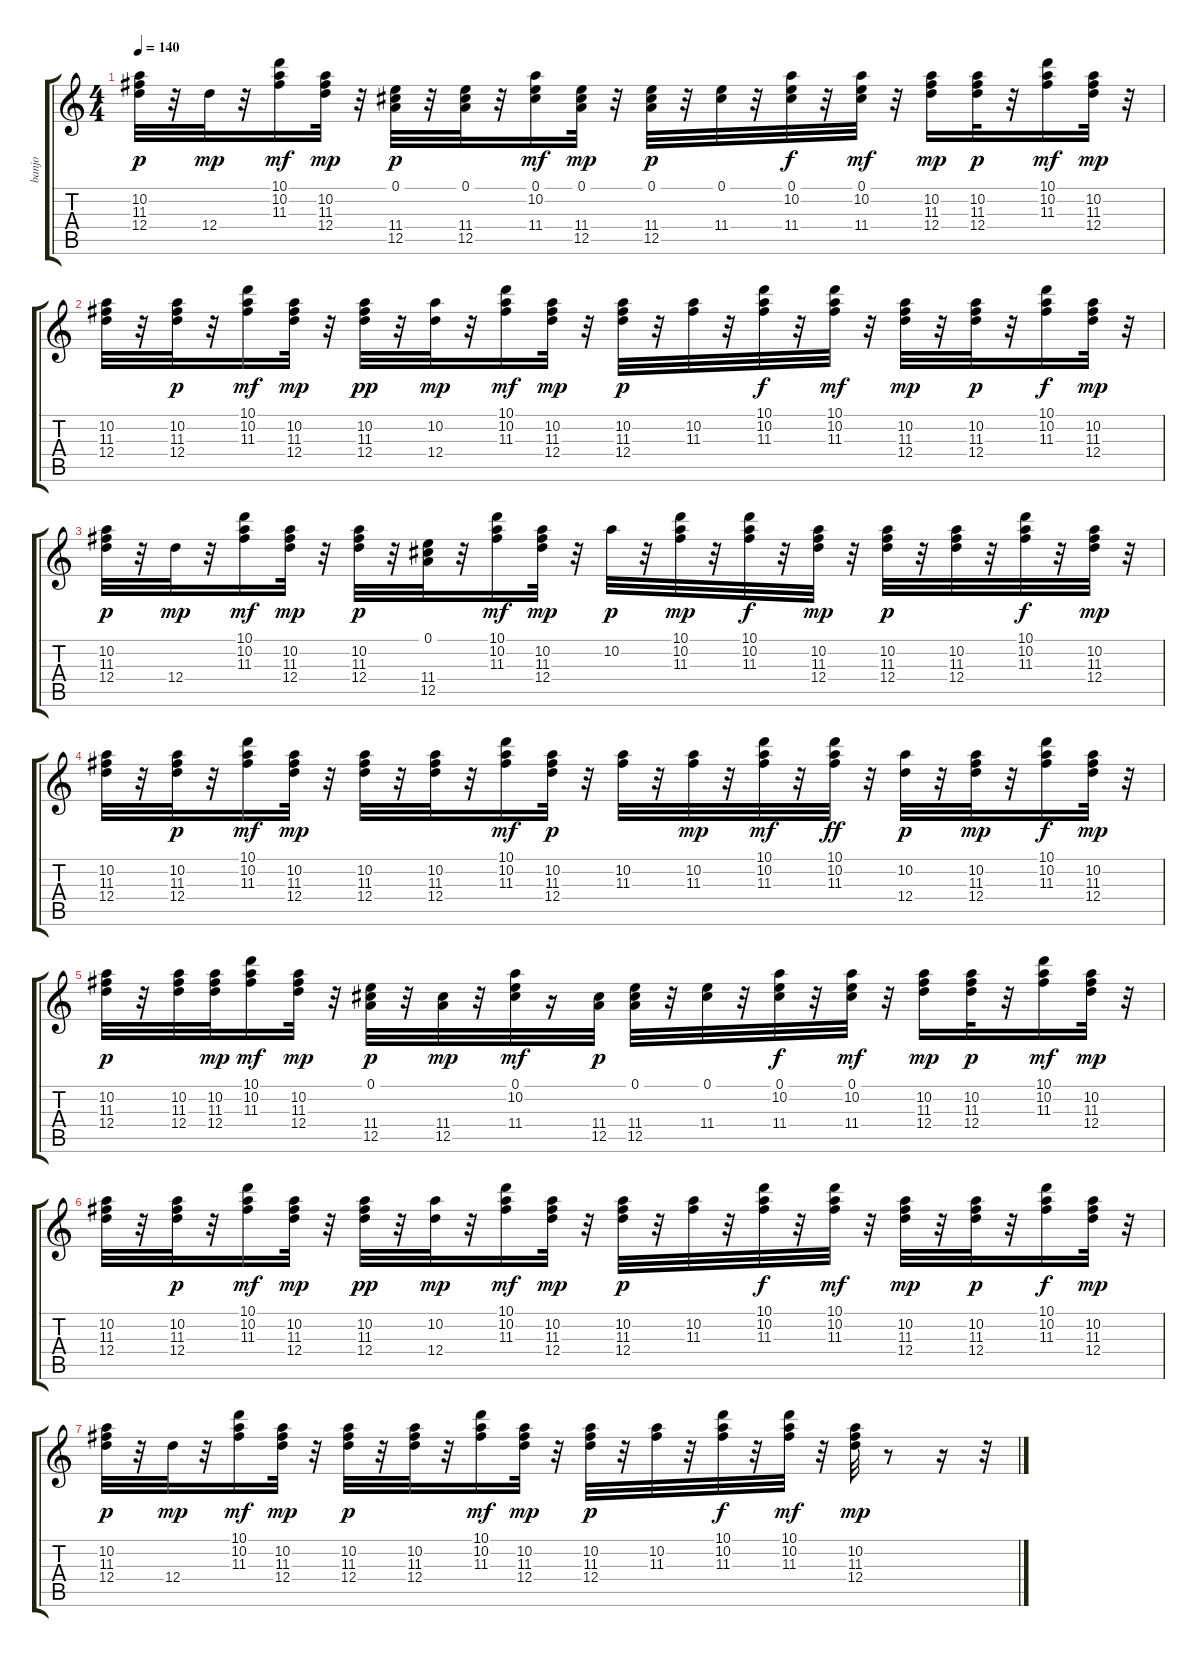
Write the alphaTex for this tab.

\track ("banjo" "banjo") {instrument banjo}
\staff {score tabs}
\tuning (E4 B3 G3 D3 A2 E2) {hide}
\displaytranspose 12
\ts (4 4)
\tempo 140
\clef g2
\ks c
(10.2 11.3 12.4).32{dy p} r.32 12.4.32{dy mp} r.32 (10.1 10.2 11.3).16{dy mf} (10.2 11.3 12.4).32{dy mp} r.32 (0.1 11.4 12.5).32{dy p} r.32 (0.1 11.4 12.5).32 r.32 (0.1 10.2 11.4).16{dy mf} (0.1 11.4 12.5).32{dy mp} r.32 (0.1 11.4 12.5).32{dy p} r.32 (0.1 11.4).32 r.32 (0.1 10.2 11.4).32{dy f} r.32 (0.1 10.2 11.4).32{dy mf} r.32 (10.2 11.3 12.4).16{dy mp} (10.2 11.3 12.4).32{dy p} r.32 (10.1 10.2 11.3).16{dy mf} (10.2 11.3 12.4).32{dy mp} r.32 |
(10.2 11.3 12.4).32 r.32 (10.2 11.3 12.4).32{dy p} r.32 (10.1 10.2 11.3).16{dy mf} (10.2 11.3 12.4).32{dy mp} r.32 (10.2 11.3 12.4).32{dy pp} r.32 (10.2 12.4).32{dy mp} r.32 (10.1 10.2 11.3).16{dy mf} (10.2 11.3 12.4).32{dy mp} r.32 (10.2 11.3 12.4).32{dy p} r.32 (10.2 11.3).32 r.32 (10.1 10.2 11.3).32{dy f} r.32 (10.1 10.2 11.3).32{dy mf} r.32 (10.2 11.3 12.4).32{dy mp} r.32 (10.2 11.3 12.4).32{dy p} r.32 (10.1 10.2 11.3).16{dy f} (10.2 11.3 12.4).32{dy mp} r.32 |
(10.2 11.3 12.4).32{dy p} r.32 12.4.32{dy mp} r.32 (10.1 10.2 11.3).16{dy mf} (10.2 11.3 12.4).32{dy mp} r.32 (10.2 11.3 12.4).32{dy p} r.32 (0.1 11.4 12.5).32 r.32 (10.1 10.2 11.3).16{dy mf} (10.2 11.3 12.4).32{dy mp} r.32 10.2.32{dy p} r.32 (10.1 10.2 11.3).32{dy mp} r.32 (10.1 10.2 11.3).32{dy f} r.32 (10.2 11.3 12.4).32{dy mp} r.32 (10.2 11.3 12.4).32{dy p} r.32 (10.2 11.3 12.4).32 r.32 (10.1 10.2 11.3).32{dy f} r.32 (10.2 11.3 12.4).32{dy mp} r.32 |
(10.2 11.3 12.4).32 r.32 (10.2 11.3 12.4).32{dy p} r.32 (10.1 10.2 11.3).16{dy mf} (10.2 11.3 12.4).32{dy mp} r.32 (10.2 11.3 12.4).32 r.32 (10.2 11.3 12.4).32 r.32 (10.1 10.2 11.3).16{dy mf} (10.2 11.3 12.4).32{dy p} r.32 (10.2 11.3).32 r.32 (10.2 11.3).32{dy mp} r.32 (10.1 10.2 11.3).32{dy mf} r.32 (10.1 10.2 11.3).32{dy ff} r.32 (10.2 12.4).32{dy p} r.32 (10.2 11.3 12.4).32{dy mp} r.32 (10.1 10.2 11.3).16{dy f} (10.2 11.3 12.4).32{dy mp} r.32 |
(10.2 11.3 12.4).32{dy p} r.32 (10.2 11.3 12.4).32 (10.2 11.3 12.4).32{dy mp} (10.1 10.2 11.3).16{dy mf} (10.2 11.3 12.4).32{dy mp} r.32 (0.1 11.4 12.5).32{dy p} r.32 (11.4 12.5).32{dy mp} r.32 (0.1 10.2 11.4).32{dy mf} r.16 (11.4 12.5).32{dy p} (0.1 11.4 12.5).32 r.32 (0.1 11.4).32 r.32 (0.1 10.2 11.4).32{dy f} r.32 (0.1 10.2 11.4).32{dy mf} r.32 (10.2 11.3 12.4).16{dy mp} (10.2 11.3 12.4).32{dy p volume 12} r.32 (10.1 10.2 11.3).16{dy mf volume 12} (10.2 11.3 12.4).32{dy mp} r.32 |
(10.2 11.3 12.4).32 r.32 (10.2 11.3 12.4).32{dy p} r.32 (10.1 10.2 11.3).16{dy mf} (10.2 11.3 12.4).32{dy mp} r.32 (10.2 11.3 12.4).32{dy pp} r.32 (10.2 12.4).32{dy mp} r.32 (10.1 10.2 11.3).16{dy mf} (10.2 11.3 12.4).32{dy mp} r.32 (10.2 11.3 12.4).32{dy p} r.32 (10.2 11.3).32 r.32 (10.1 10.2 11.3).32{dy f} r.32 (10.1 10.2 11.3).32{dy mf} r.32 (10.2 11.3 12.4).32{dy mp} r.32 (10.2 11.3 12.4).32{dy p} r.32 (10.1 10.2 11.3).16{dy f} (10.2 11.3 12.4).32{dy mp} r.32 |
(10.2 11.3 12.4).32{dy p} r.32 12.4.32{dy mp} r.32 (10.1 10.2 11.3).16{dy mf} (10.2 11.3 12.4).32{dy mp} r.32 (10.2 11.3 12.4).32{dy p} r.32 (10.2 11.3 12.4).32 r.32 (10.1 10.2 11.3).16{dy mf} (10.2 11.3 12.4).32{dy mp} r.32 (10.2 11.3 12.4).32{dy p} r.32 (10.2 11.3).32 r.32 (10.1 10.2 11.3).32{dy f} r.32 (10.1 10.2 11.3).32{dy mf} r.32 (10.2 11.3 12.4).32{dy mp} r.8 r.16 r.32
